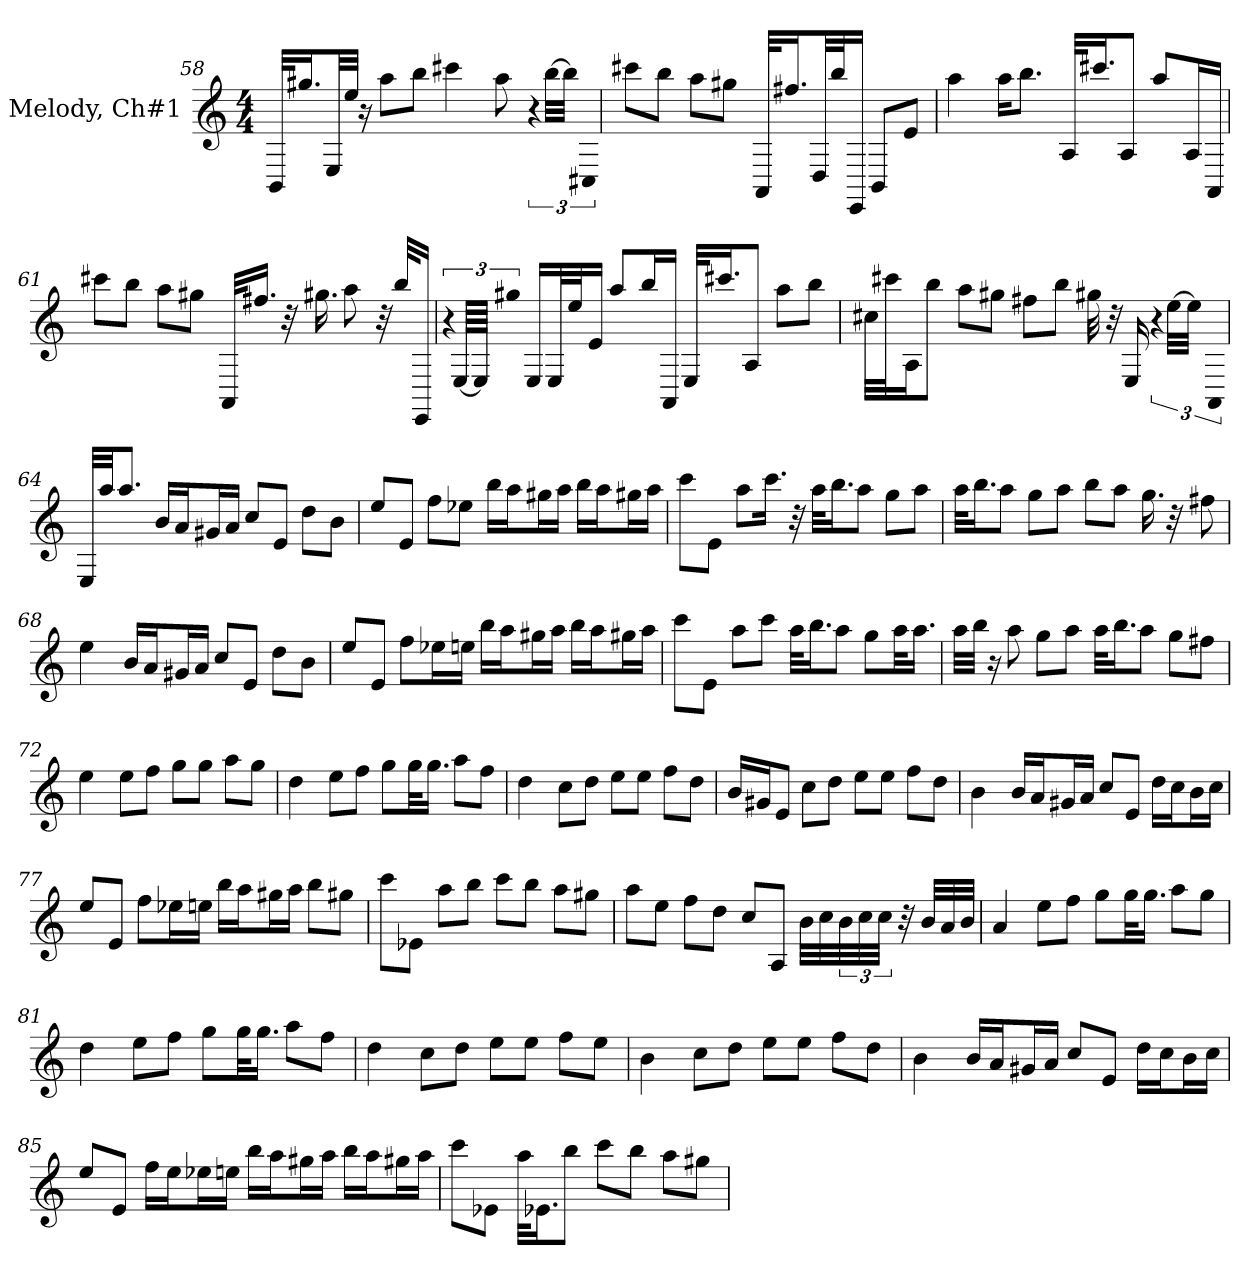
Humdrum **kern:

**kern
*part1
*staff1
*I"Melody, Ch#1
*M4/4
=58
32BBKLL
16.gg#XJ
32ELL
32eeJJJ
16r
8aaL
8bbJ
4ccc#X
8aa
!LO:N:vis=4
24r
[48bbLLL
48bbJJJ]
!LO:N:vis=4
24C#X
=59
8ccc#XL
8bbJ
8aaL
8gg#XJ
32AAKLL
16.ff#XJ
32DLL
32bbJ
16EEJJ
8BBL
8eJ
=60
4aa
16aaKL
8.bbJ
32AKLL
16.ccc#XJ
8AJ
8aaL
16AL
16AAJJ
=61
8ccc#XL
8bbJ
8aaL
8gg#XJ
32AAKLL
16.ff#XJJ
32r
16.gg#X
8aa
32r
32bbKLL
16EEJJ
=62
!LO:N:vis=4
48r
[96ELLLL
96EJJJJ]
!LO:N:vis=4
48gg#X
16ELL
32EL
32eeJ
16eJJ
8aaL
16bbL
16AAJJ
32EKLL
16.ccc#XJ
8AJ
8aaL
8bbJ
=63
32cc#XLLL
32ccc#XJ
16AJ
8bbJ
8aaL
8gg#XJ
8ff#XL
8bbJ
32gg#X
32r
16E
!LO:N:vis=4
24r
[48eeLLL
48eeJJJ]
!LO:N:vis=4
24AA
=64
32ELLL
32aaJJ
8.aaJ
16bLL
16aJ
16g#XL
16aJJ
8ccL
8eJ
8ddL
8bJ
=65
8eeL
8eJ
8ffL
8ee-XJ
16bbLL
16aaJ
16gg#XL
16aaJJ
16bbLL
16aaJ
16gg#XL
16aaJJ
=66
8cccL
8eJ
8aaL
16.cccJk
32r
32aaKLL
16.bbJ
8aaJ
8ggL
8aaJ
=67
32aaKLL
16.bbJ
8aaJ
8ggL
8aaJ
8bbL
8aaJ
16.gg
32r
8ff#X
=68
4ee
16bLL
16aJ
16g#XL
16aJJ
8ccL
8eJ
8ddL
8bJ
=69
8eeL
8eJ
8ffL
16ee-XL
16eeJJ
16bbLL
16aaJ
16gg#XL
16aaJJ
16bbLL
16aaJ
16gg#XL
16aaJJ
=70
8cccL
8eJ
8aaL
8cccJ
32aaKLL
16.bbJ
8aaJ
8ggL
32aaKL
16.aaJJ
=71
32aaLLL
32bbJJJ
16r
8aa
8ggL
8aaJ
32aaKLL
16.bbJ
8aaJ
8ggL
8ff#XJ
=72
4ee
8eeL
8ffJ
8ggL
8ggJ
8aaL
8ggJ
=73
4dd
8eeL
8ffJ
8ggL
32ggKL
16.ggJJ
8aaL
8ffJ
=74
4dd
8ccL
8ddJ
8eeL
8eeJ
8ffL
8ddJ
=75
16bLL
16g#XJ
8eJ
8ccL
8ddJ
8eeL
8eeJ
8ffL
8ddJ
=76
4b
16bLL
16aJ
16g#XL
16aJJ
8ccL
8eJ
16ddLL
16ccJ
16bL
16ccJJ
=77
8eeL
8eJ
8ffL
16ee-XL
16eeJJ
16bbLL
16aaJ
16gg#XL
16aaJJ
8bbL
8gg#XJ
=78
8cccL
8e-XJ
8aaL
8bbJ
8cccL
8bbJ
8aaL
8gg#XJ
=79
8aaL
8eeJ
8ffL
8ddJ
8ccL
8AJ
32bLLL
32cc
48b
48cc
48ccJJJ
32r
32bLLL
32a
32bJJJ
=80
4a
8eeL
8ffJ
8ggL
32ggKL
16.ggJJ
8aaL
8ggJ
=81
4dd
8eeL
8ffJ
8ggL
32ggKL
16.ggJJ
8aaL
8ffJ
=82
4dd
8ccL
8ddJ
8eeL
8eeJ
8ffL
8eeJ
=83
4b
8ccL
8ddJ
8eeL
8eeJ
8ffL
8ddJ
=84
4b
16bLL
16aJ
16g#XL
16aJJ
8ccL
8eJ
16ddLL
16ccJ
16bL
16ccJJ
=85
8eeL
8eJ
16ffLL
16eeJ
16ee-XL
16eeJJ
16bbLL
16aaJ
16gg#XL
16aaJJ
16bbLL
16aaJ
16gg#XL
16aaJJ
=86
8cccL
8e-XJ
32aaKLL
16.e-XJ
8bbJ
8cccL
8bbJ
8aaL
8gg#XJ
=
*-
